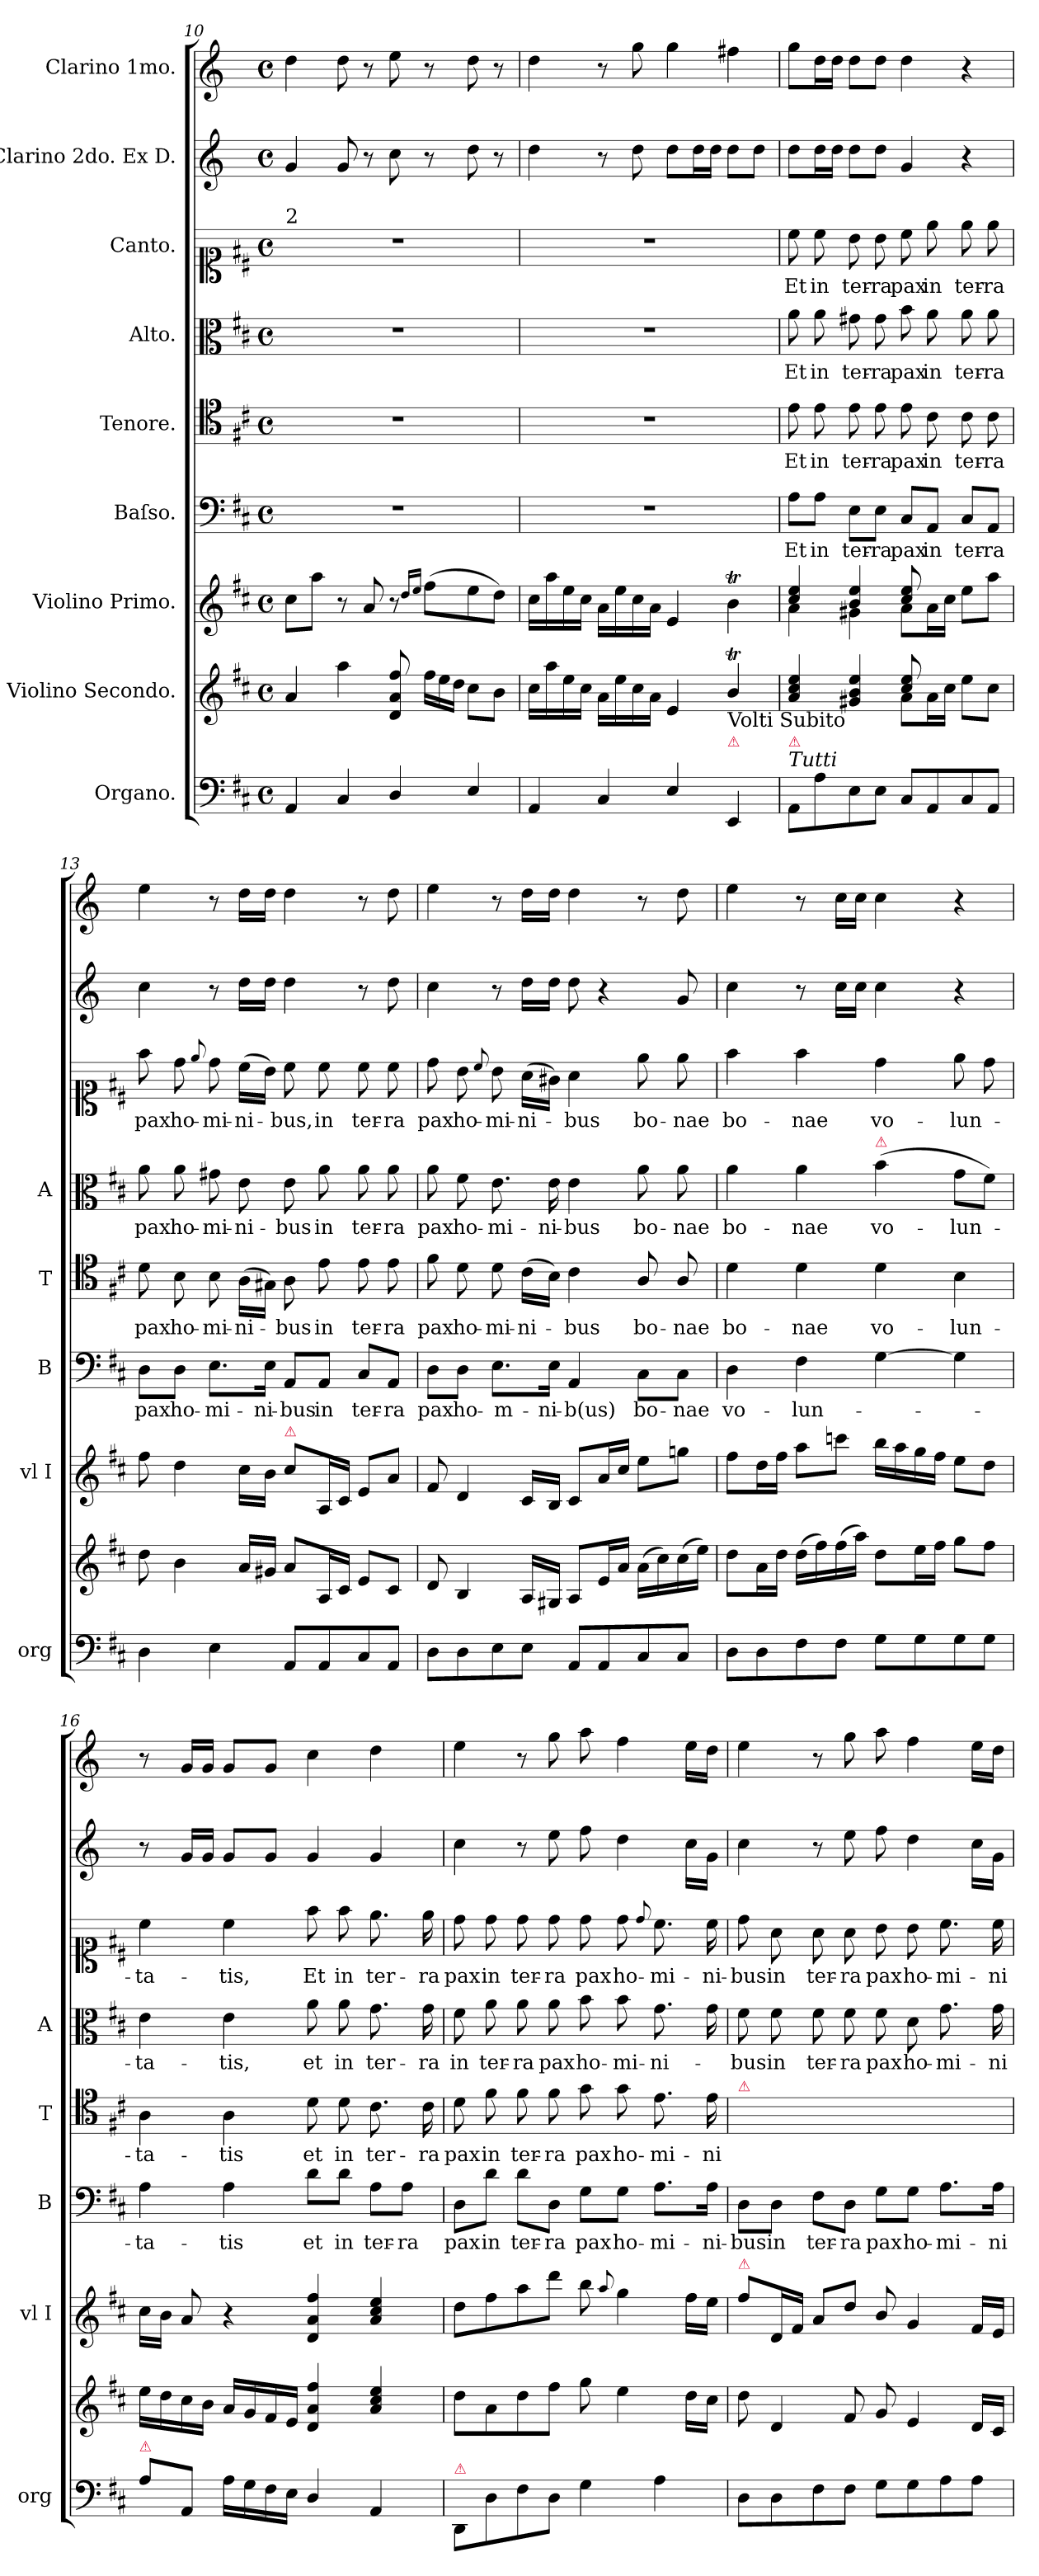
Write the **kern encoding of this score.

**kern	**kern	**kern	**kern	**text	**kern	**text	**kern	**text	**kern	**text	**kern	**kern
*part9	*part8	*part7	*part6	*part6	*part5	*part5	*part4	*part4	*part3	*part3	*part2	*part1
*staff9	*staff8	*staff7	*staff6	*staff6	*staff5	*staff5	*staff4	*staff4	*staff3	*staff3	*staff2	*staff1
*I"Organo.	*I"Violino Secondo.	*I"Violino Primo.	*I"Baſso.	*	*I"Tenore.	*	*I"Alto.	*	*I"Canto.	*	*I"Clarino 2do. Ex D.	*I"Clarino 1mo.
*I'org	*	*I'vl I	*I'B	*	*I'T	*	*I'A	*	*	*	*	*
*clefF4	*clefG2	*clefG2	*clefF4	*	*clefC4	*	*clefC3	*	*clefC1	*	*clefG2	*clefG2
*	*	*	*	*	*	*	*	*	*	*	*ITrd-1c-2	*ITrd-1c-2
*k[f#c#]	*k[f#c#]	*k[f#c#]	*k[f#c#]	*	*k[f#c#]	*	*k[f#c#]	*	*k[f#c#]	*	*k[f#c#]	*k[f#c#]
*D:	*D:	*D:	*D:	*	*D:	*	*D:	*	*D:	*	*D:	*D:
*M4/4	*M4/4	*M4/4	*M4/4	*	*M4/4	*	*M4/4	*	*M4/4	*	*M4/4	*M4/4
*met(c)	*met(c)	*met(c)	*met(c)	*	*met(c)	*	*met(c)	*	*met(c)	*	*met(c)	*met(c)
=10	=10	=10	=10	=10	=10	=10	=10	=10	=10	=10	=10	=10
!	!	!	!	!	!	!	!	!	!LO:TX:a:t=2	!	!	!
4AA/	4a/	8cc#\L	1r	.	1r	.	1r	.	1r	.	4a/	4ee\
.	.	8aa\J	.	.	.	.	.	.	.	.	.	.
4C#/	4aa\	8r	.	.	.	.	.	.	.	.	8a/	8ee\
.	.	8a/	.	.	.	.	.	.	.	.	8r	8r
4D/	8d/ 8a/ 8ff#/	8r	.	.	.	.	.	.	.	.	8dd\	8ff#\
.	.	16qqdd/LL	.	.	.	.	.	.	.	.	.	.
.	.	16qqee/JJ	.	.	.	.	.	.	.	.	.	.
*	*Xtuplet	*	*	*	*	*	*	*	*	*	*	*
.	24ff#\LL	(>8ff#\L	.	.	.	.	.	.	.	.	8r	8r
.	24ee\	.	.	.	.	.	.	.	.	.	.	.
.	24dd\JJ	.	.	.	.	.	.	.	.	.	.	.
4E/	8cc#\L	8ee\	.	.	.	.	.	.	.	.	8ee\	8ee\
.	8b\J	8dd\J)	.	.	.	.	.	.	.	.	8r	8r
=11	=11	=11	=11	=11	=11	=11	=11	=11	=11	=11	=11	=11
4AA/	16cc#\LL	16cc#\LL	1r	.	1r	.	1r	.	1r	.	4ee\	4ee\
.	16aa\	16aa\	.	.	.	.	.	.	.	.	.	.
.	16ee\	16ee\	.	.	.	.	.	.	.	.	.	.
.	16cc#\JJ	16cc#\JJ	.	.	.	.	.	.	.	.	.	.
4C#/	16a\LL	16a\LL	.	.	.	.	.	.	.	.	8r	8r
.	16ee\	16ee\	.	.	.	.	.	.	.	.	.	.
.	16cc#\	16cc#\	.	.	.	.	.	.	.	.	8ee\	8aa\
.	16a\JJ	16a\JJ	.	.	.	.	.	.	.	.	.	.
4E/	4e/	4e/	.	.	.	.	.	.	.	.	8ee\L	4aa\
.	.	.	.	.	.	.	.	.	.	.	16ee\L	.
.	.	.	.	.	.	.	.	.	.	.	16ee\JJ	.
!	!LO:TX:b:t=Volti Subito	!	!	!	!	!	!	!	!	!	!	!
!	!LO:TX:b:color=crimson:t=⚠	!	!	!	!	!	!	!	!	!	!	!
4EE/	4bT/	4bT\	.	.	.	.	.	.	.	.	8ee\L	4gg#X\
.	.	.	.	.	.	.	.	.	.	.	8ee\J	.
=12	=12	=12	=12	=12	=12	=12	=12	=12	=12	=12	=12	=12
*	*^	*^	*	*	*	*	*	*	*	*	*	*
!LO:TX:a:i:t=Tutti	!	!	!	!	!	!	!	!	!	!	!	!	!	!
!LO:TX:a:color=crimson:t=⚠	!	!	!	!	!	!	!	!	!	!	!	!	!	!
8AA/L	4a/ 4cc#/ 4ee/	4reyy	4cc#/ 4ee/	4a\	8A\L	Et	8e\	Et	8a\	Et	8cc#\	Et	8ee\L	8aa\L
8A\	.	.	.	.	8A\J	in	8e\	in	8a\	in	8cc#\	in	16ee\L	16ee\L
.	.	.	.	.	.	.	.	.	.	.	.	.	16ee\JJ	16ee\JJ
8E\	4g#X/ 4b/ 4ee/	4reyy	4b/ 4ee/	4g#X\	8E\L	ter-	8e\	ter-	8g#X\	ter-	8b\	ter-	8ee\L	8ee\L
8E\J	.	.	.	.	8E\J	-ra	8e\	-ra	8g#\	-ra	8b\	-ra	8ee\J	8ee\J
8C#/L	8cc#/ 8ee/	8a\L	8cc#/ 8ee/	8a\L	8C#/L	pax	8e\	pax	8b\	pax	8cc#\	pax	4a/	4ee\
8AA/	8ryy	16a\L	8ryy	16a\L	8AA/J	in	8c#\	in	8a\	in	8ee\	in	.	.
.	.	16cc#\JJ	.	16cc#\JJ	.	.	.	.	.	.	.	.	.	.
8C#/	8ee\L	4reyy	8ee\L	4reyy	8C#/L	ter-	8c#\	ter-	8a\	ter-	8ee\	ter-	4r	4r
8AA/J	8cc#\J	.	8aa\J	.	8AA/J	-ra	8c#\	-ra	8a\	-ra	8ee\	-ra	.	.
*	*v	*v	*	*	*	*	*	*	*	*	*	*	*	*
*	*	*v	*v	*	*	*	*	*	*	*	*	*	*
=13	=13	=13	=13	=13	=13	=13	=13	=13	=13	=13	=13	=13
4D\	8dd\	8ff#\	8D\L	pax	8d\	pax	8a\	pax	8ff#\	pax	4dd\	4ff#\
.	4b\	4dd\	8D\J	ho-	8B\	ho-	8a\	ho-	8dd\	ho-	.	.
.	.	.	.	.	.	.	.	.	8qqee/	.	.	.
4E\	.	.	8.E\L	-mi-	8B\	-mi-	8g#X\	-mi-	8dd\	-mi-	8r	8r
.	16a/LL	16cc#\LL	.	.	(>16A\LL	-ni-	8e\	-ni-	(>16cc#\LL	-ni-	16ee\LL	16ee\LL
.	16g#X/JJ	16b\JJ	16E\Jk	-ni-	16G#X\JJ)	.	.	.	16b\JJ)	.	16ee\JJ	16ee\JJ
!	!	!LO:TX:a:color=crimson:t=⚠	!	!	!	!	!	!	!	!	!	!
8AA/L	8a/L	8cc#\L	8AA/L	-bus	8A\	-bus	8e\	-bus	8cc#\	-bus,	4ee\	4ee\
8AA/	16A/L	16A/L	8AA/J	in	8e\	in	8a\	in	8cc#\	in	.	.
.	16c#/JJ	16c#/JJ	.	.	.	.	.	.	.	.	.	.
8C#/	8e/L	8e/L	8C#/L	ter-	8e\	ter-	8a\	ter-	8cc#\	ter-	8r	8r
8AA/J	8c#/J	8a/J	8AA/J	-ra	8e\	-ra	8a\	-ra	8cc#\	-ra	8ee\	8ee\
=14	=14	=14	=14	=14	=14	=14	=14	=14	=14	=14	=14	=14
8D\L	8d/	8f#/	8D\L	pax	8f#\	pax	8a\	pax	8dd\	pax	4dd\	4ff#\
8D\	4B/	4d/	8D\J	ho-	8d\	ho-	8f#\	ho-	8b\	ho-	.	.
.	.	.	.	.	.	.	.	.	8qqcc#/	.	.	.
8E\	.	.	8.E\L	-m-	8d\	-mi-	8.e\	-mi-	8b\	-mi-	8r	8r
8E\J	16A/LL	16c#/LL	.	.	(>16c#\LL	-ni-	.	.	(>16a\LL	-ni-	16ee\LL	16ee\LL
.	16G#X/JJ	16B/JJ	16E\Jk	-ni-	16B\JJ)	.	16e\	-ni-	16g#X\JJ)	.	16ee\JJ	16ee\JJ
8AA/L	8A/L	8c#/L	4AA/	-b(us)	4c#\	-bus	4e\	-bus	4a\	-bus	8ee\	4ee\
8AA/	16e/L	16a/L	.	.	.	.	.	.	.	.	4r	.
.	16a/JJ	16cc#/JJ	.	.	.	.	.	.	.	.	.	.
8C#/	(>16a\LL	8ee\L	8C#\L	bo-	8A/	bo-	8a\	bo-	8ee\	bo-	.	8r
.	16cc#\)	.	.	.	.	.	.	.	.	.	.	.
8C#/J	(>16cc#\	8ggn\J	8C#\J	-nae	8A/	-nae	8a\	-nae	8ee\	-nae	8a/	8ee\
.	16ee\JJ)	.	.	.	.	.	.	.	.	.	.	.
=15	=15	=15	=15	=15	=15	=15	=15	=15	=15	=15	=15	=15
!	!	!	!	!	!	!	!	!	!	!LO:LY:i	!	!
8D\L	8dd\L	8ff#\L	4D\	vo-	4d\	bo-	4a\	bo-	4ff#\	bo-	4dd\	4ff#\
8D\	16a\L	16dd\L	.	.	.	.	.	.	.	.	.	.
.	16dd\JJ	16ff#\JJ	.	.	.	.	.	.	.	.	.	.
!	!	!	!	!	!	!	!	!	!	!LO:LY:i	!	!
8F#\	(>16dd\LL	8aa\L	4F#\	-lun-	4d\	-nae	4a\	-nae	4ff#\	-nae	8r	8r
.	16ff#\)	.	.	.	.	.	.	.	.	.	.	.
8F#\J	(>16ff#\	8cccn\J	.	.	.	.	.	.	.	.	16dd\LL	16dd\LL
.	16aa\JJ)	.	.	.	.	.	.	.	.	.	16dd\JJ	16dd\JJ
!	!	!	!	!	!	!	!LO:TX:a:color=crimson:t=⚠	!	!	!	!	!
8G\L	8dd\L	16bb\LL	[4G\	.	4d\	vo-	(>4b\	vo-	4dd\	vo-	4dd\	4dd\
.	.	16aa\	.	.	.	.	.	.	.	.	.	.
8G\	16ee\L	16gg\	.	.	.	.	.	.	.	.	.	.
.	16ff#\JJ	16ff#\JJ	.	.	.	.	.	.	.	.	.	.
8G\	8gg\L	8ee\L	4G\]	.	4B\	-lun-	8g\L	-lun-	8ee\	-lun-	4r	4r
8G\J	8ff#\J	8dd\J	.	.	.	.	8f#\J)	.	8dd\	.	.	.
=16	=16	=16	=16	=16	=16	=16	=16	=16	=16	=16	=16	=16
!LO:TX:a:color=crimson:t=⚠	!	!	!	!	!	!	!	!	!	!	!	!
8A\L	16ee\LL	16cc#\LL	4A\	-ta-	4A\	-ta-	4e\	-ta-	4cc#\	-ta-	8r	8r
.	16dd\	16b\JJ	.	.	.	.	.	.	.	.	.	.
8AA/J	16cc#\	8a/	.	.	.	.	.	.	.	.	16a/LL	16a/LL
.	16b\JJ	.	.	.	.	.	.	.	.	.	16a/JJ	16a/JJ
16A\LL	16a/LL	4r	4A\	-tis	4A\	-tis	4e\	-tis,	4cc#\	-tis,	8a/L	8a/L
16G\	16g/	.	.	.	.	.	.	.	.	.	.	.
16F#\	16f#/	.	.	.	.	.	.	.	.	.	8a/J	8a/J
16E\JJ	16e/JJ	.	.	.	.	.	.	.	.	.	.	.
4D/	4d/ 4a/ 4ff#/	4d/ 4a/ 4ff#/	8d\L	et	8d\	et	8a\	et	8ff#\	Et	4a/	4dd\
.	.	.	8d\J	in	8d\	in	8a\	in	8ff#\	in	.	.
4AA/	4a/ 4cc#/ 4ee/	4a/ 4cc#/ 4ee/	8A\L	ter-	8.c#\	ter-	8.g\	ter-	8.ee\	ter-	4a/	4ee\
.	.	.	8A\J	-ra	.	.	.	.	.	.	.	.
.	.	.	.	.	16c#\	-ra	16g\	-ra	16ee\	-ra	.	.
=17	=17	=17	=17	=17	=17	=17	=17	=17	=17	=17	=17	=17
!LO:TX:a:color=crimson:t=⚠	!	!	!	!	!	!	!	!	!	!	!	!
8DD/L	8dd\L	8dd\L	8D\L	pax	8d\	pax	8f#\	in	8dd\	pax	4dd\	4ff#\
8D\	8a\	8ff#\	8d\J	in	8f#\	in	8a\	ter-	8dd\	in	.	.
8F#\	8dd\	8aa\	8d\L	ter-	8f#\	ter-	8a\	-ra	8dd\	ter-	8r	8r
8D\J	8ff#\J	8ddd\J	8D\J	-ra	8f#\	-ra	8a\	pax	8dd\	-ra	8ff#\	8aa\
4G\	8gg\	8bb\	8G\L	pax	8g\	pax	8b\	ho-	8dd\	pax	8gg\	8bb\
.	.	8qqaa/	.	.	.	.	.	.	.	.	.	.
.	4ee\	4gg\	8G\J	ho-	8g\	ho-	8b\	-mi-	8dd\	ho-	4ee\	4gg\
.	.	.	.	.	.	.	.	.	8qqdd/	.	.	.
4A\	.	.	8.A\L	-mi-	8.e\	-mi-	8.g\	-ni-	8.cc#\	-mi-	.	.
.	16dd\LL	16ff#\LL	.	.	.	.	.	.	.	.	16dd\LL	16ff#\LL
.	16cc#\JJ	16ee\JJ	16A\Jk	-ni-	16e\	-ni-	16g\	.	16cc#\	-ni-	16a\JJ	16ee\JJ
=18	=18	=18	=18	=18	=18	=18	=18	=18	=18	=18	=18	=18
!	!	!	!	!	!LO:TX:a:color=crimson:t=⚠	!	!	!	!	!	!	!
!	!	!LO:TX:a:color=crimson:t=⚠	!	!	!	!	!	!	!	!	!	!
8D\L	8dd\	8ff#\L	8D\L	-bus	1ryy	.	8f#\	-bus	8dd\	-bus	4dd\	4ff#\
8D\	4d/	16d/L	8D\J	in	.	.	8f#\	in	8a\	in	.	.
.	.	16f#/JJ	.	.	.	.	.	.	.	.	.	.
8F#\	.	8a/L	8F#\L	ter-	.	.	8f#\	ter-	8a\	ter-	8r	8r
8F#\J	8f#/	8dd/J	8D\J	-ra	.	.	8f#\	-ra	8a\	-ra	8ff#\	8aa\
8G\L	8g/	8b/	8G\L	pax	.	.	8f#\	pax	8b\	pax	8gg\	8bb\
8G\	4e/	4g/	8G\J	ho-	.	.	8d\	ho-	8b\	ho-	4ee\	4gg\
8A\	.	.	8.A\L	-mi-	.	.	8.g\	-mi-	8.cc#\	-mi-	.	.
8A\J	16d/LL	16f#/LL	.	.	.	.	.	.	.	.	16dd\LL	16ff#\LL
.	16c#/JJ	16e/JJ	16A\Jk	-ni-	.	.	16g\	-ni-	16cc#\	-ni-	16a\JJ	16ee\JJ
=	=	=	=	=	=	=	=	=	=	=	=	=
*-	*-	*-	*-	*-	*-	*-	*-	*-	*-	*-	*-	*-
